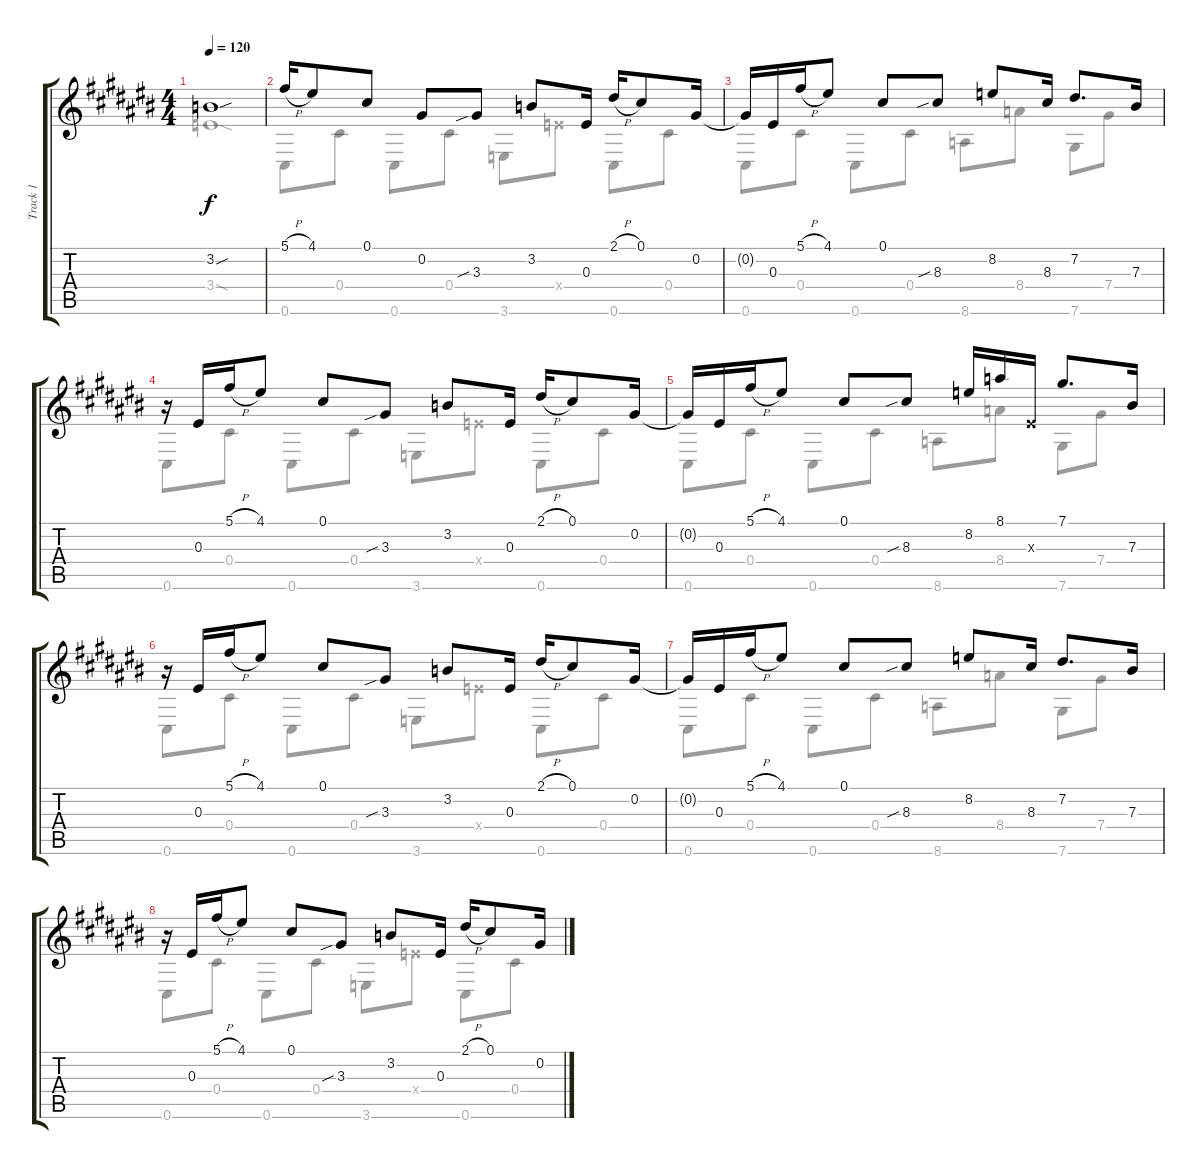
\track ("Track 1" "Track 1") {instrument acousticguitarsteel}
\staff {score tabs}
\tuning (Db4 Ab3 F3 Db3 Ab2 Db2) {hide}
\voice
\ts (4 4)
\tempo 120
\clef g2
\ks c#
3.2{sou t}.1{dy f} |
5.1{h}.16 4.1.8 0.1.8 0.2.8 3.3{sib}.8 3.2.8 0.3.16 2.1{h}.16 0.1.8 0.2.16 |
0.2{t}.16 0.3.16 5.1{h}.16 4.1.8 0.1.8 8.3{sib}.8 8.2.8 8.3.16 7.2.8{d} 7.3.16 |
r.16 0.3.16 5.1{h}.16 4.1.8 0.1.8 3.3{sib}.8 3.2.8 0.3.16 2.1{h}.16 0.1.8 0.2.16 |
0.2{t}.16 0.3.16 5.1{h}.16 4.1.8 0.1.8 8.3{sib}.8 8.2.16 8.1.16 0.3{x}.16 7.1.8{d} 7.3.16 |
r.16 0.3.16 5.1{h}.16 4.1.8 0.1.8 3.3{sib}.8 3.2.8 0.3.16 2.1{h}.16 0.1.8 0.2.16 |
0.2{t}.16 0.3.16 5.1{h}.16 4.1.8 0.1.8 8.3{sib}.8 8.2.8 8.3.16 7.2.8{d} 7.3.16 |
r.16 0.3.16 5.1{h}.16 4.1.8 0.1.8 3.3{sib}.8 3.2.8 0.3.16 2.1{h}.16 0.1.8 0.2.16
\voice
\clef g2
\ottava regular
\simile none
\ks c#
3.4{sod t}.1{dy f} |
0.6.8 0.4.8 0.6.8 0.4.8 3.6.8 3.4{x}.8 0.6.8 0.4.8 |
0.6.8 0.4.8 0.6.8 0.4.8 8.6.8 8.4.8 7.6.8 7.4.8 |
0.6.8 0.4.8 0.6.8 0.4.8 3.6.8 3.4{x}.8 0.6.8 0.4.8 |
0.6.8 0.4.8 0.6.8 0.4.8 8.6.8 8.4.8 7.6.8 7.4.8 |
0.6.8 0.4.8 0.6.8 0.4.8 3.6.8 3.4{x}.8 0.6.8 0.4.8 |
0.6.8 0.4.8 0.6.8 0.4.8 8.6.8 8.4.8 7.6.8 7.4.8 |
0.6.8 0.4.8 0.6.8 0.4.8 3.6.8 3.4{x}.8 0.6.8 0.4.8
